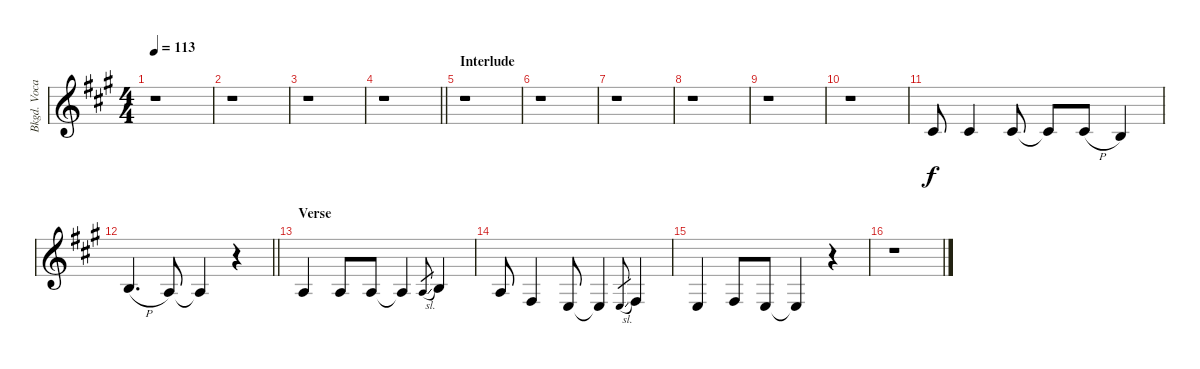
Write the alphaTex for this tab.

\track ("Bkgd. Vocal 2" "Bkgd. Voca") {instrument lead6voice}
\staff {score}
\tuning (E4 B3 G3 D3 A2 E2) {hide}
\ts (4 4)
\tempo 113
\clef g2
\ks f#minor
r.1{dy ff} |
r.1 |
r.1 |
\barLineRight lightlight
r.1 |
\section ("" "Interlude")
r.1 |
r.1 |
r.1 |
r.1 |
r.1 |
r.1 |
6.3.8{dy f} 6.3.4 6.3.8 6.3{t}.8 6.3{h}.8 4.3.4 |
\barLineRight lightlight
4.3{h}.4{d} 2.3.8 2.3{t}.4 r.4 |
\section ("" "Verse")
2.3.4 2.3.8 2.3.8 2.3{t}.4 2.3{sl}.8{gr} 4.3.4 |
2.3.8 4.4.4 2.4.8 2.4{t}.4 2.4{sl}.8{gr} 4.4.4 |
2.4.4 4.4.8 2.4.8 2.4{t}.4 r.4 |
r.1
